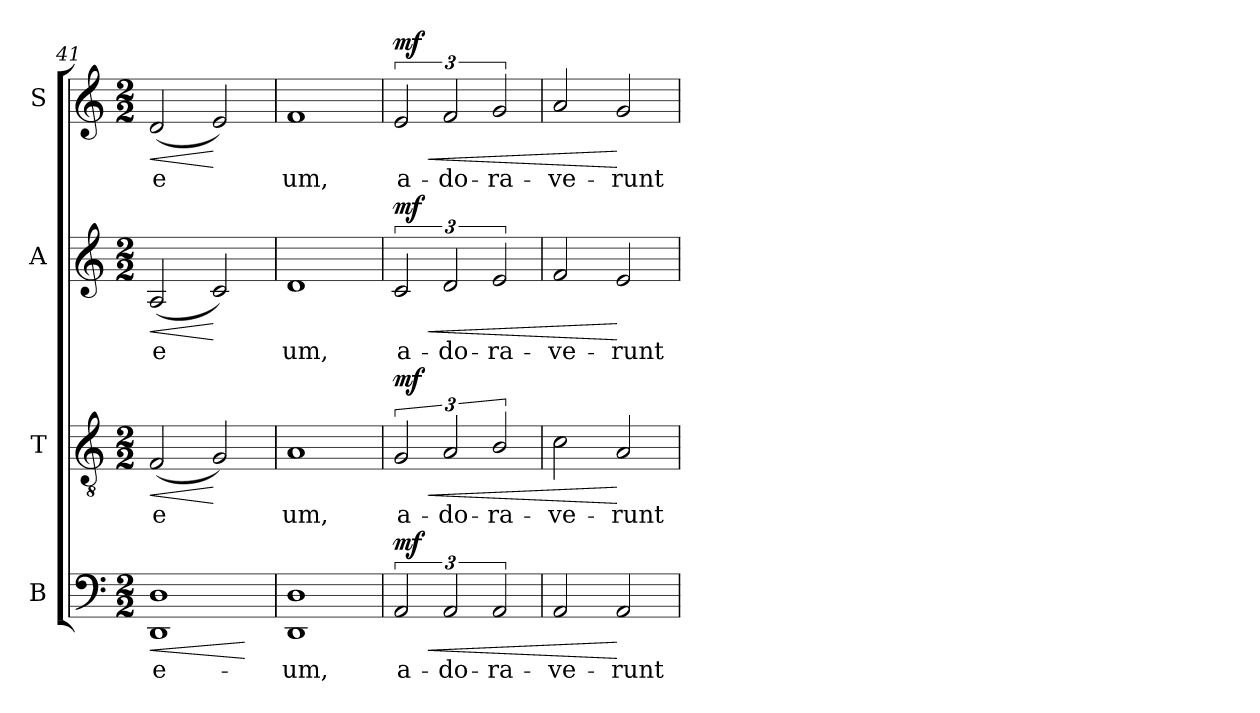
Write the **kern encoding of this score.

**kern	**text	**dynam	**kern	**text	**dynam	**kern	**text	**dynam	**kern	**text	**dynam
*part4	*part4	*part4	*part3	*part3	*part3	*part2	*part2	*part2	*part1	*part1	*part1
*staff4	*staff4	*staff4	*staff3	*staff3	*staff3	*staff2	*staff2	*staff2	*staff1	*staff1	*staff1
*I"B	*	*	*I"T	*	*	*I"A	*	*	*I"S	*	*
*clefF4	*	*	*clefGv2	*	*	*clefG2	*	*	*clefG2	*	*
*k[]	*	*	*k[]	*	*	*k[]	*	*	*k[]	*	*
*C:	*	*	*C:	*	*	*C:	*	*	*C:	*	*
*M2/2	*	*	*M2/2	*	*	*M2/2	*	*	*M2/2	*	*
=41	=41	=41	=41	=41	=41	=41	=41	=41	=41	=41	=41
!	!LO:LY:b:cj	!LO:HP:b	!	!LO:LY:b:cj	!LO:HP:b	!	!LO:LY:b:cj	!LO:HP:b	!	!LO:LY:b:cj	!LO:HP:b
1D 1DD	e-	<	(<2F/	e-	<	(<2A/	e-	<	(<2d/	e-	<
!	!	!	!	!LO:LY:b:cj	!	!	!LO:LY:b:cj	!	!	!LO:LY:b:cj	!
.	.	.	2G/)	--	[	2c/)	--	[	2e/)	--	[
.	.	[	.	.	.	.	.	.	.	.	.
=42	=42	=42	=42	=42	=42	=42	=42	=42	=42	=42	=42
!	!LO:LY:b:cj	!	!	!LO:LY:b:cj	!	!	!LO:LY:b:cj	!	!	!LO:LY:b:cj	!
1D 1DD	-um,	.	1A	-um,	.	1d	-um,	.	1f	-um,	.
!!LO:LB:g=z
=43	=43	=43	=43	=43	=43	=43	=43	=43	=43	=43	=43
!	!LO:LY:b:cj	!LO:HP:b	!	!LO:LY:b:cj	!LO:HP:b	!	!LO:LY:b:cj	!LO:HP:b	!	!LO:LY:b:cj	!LO:HP:b
!	!	!LO:DY:n=1:a	!	!	!LO:DY:n=1:a	!	!	!LO:DY:n=1:a	!	!	!LO:DY:n=1:a
3AA/	a-	< mf	3G/	a-	< mf	3c/	a-	< mf	3e/	a-	< mf
!	!LO:LY:b:cj	!	!	!LO:LY:b:cj	!	!	!LO:LY:b:cj	!	!	!LO:LY:b:cj	!
3AA/	-do-	.	3A/	-do-	.	3d/	-do-	.	3f/	-do-	.
!	!LO:LY:b:cj	!	!	!LO:LY:b:cj	!	!	!LO:LY:b:cj	!	!	!LO:LY:b:cj	!
3AA/	-ra-	.	3B/	-ra-	.	3e/	-ra-	.	3g/	-ra-	.
=44	=44	=44	=44	=44	=44	=44	=44	=44	=44	=44	=44
!	!LO:LY:b:cj	!	!	!LO:LY:b:cj	!	!	!LO:LY:b:cj	!	!	!LO:LY:b:cj	!
2AA/	-ve-	.	2c\	-ve-	.	2f/	-ve-	.	2a/	-ve-	.
!	!LO:LY:b:cj	!	!	!LO:LY:b:cj	!	!	!LO:LY:b:cj	!	!	!LO:LY:b:cj	!
2AA/	-runt	[	2A/	-runt	[	2e/	-runt	[	2g/	-runt	[
=	=	=	=	=	=	=	=	=	=	=	=
*-	*-	*-	*-	*-	*-	*-	*-	*-	*-	*-	*-
